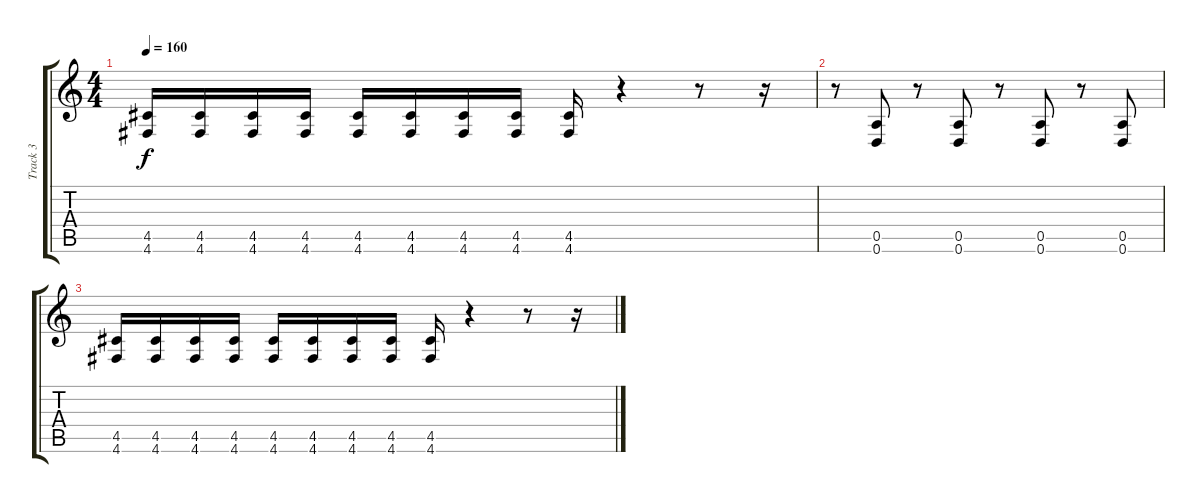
\track ("Track 3" "Track 3") {instrument distortionguitar}
\staff {score tabs}
\tuning (E4 B3 G3 D3 A2 D2) {hide}
\ts (4 4)
\tempo 160
\clef g2
\ks c
(4.5 4.6).16{dy f} (4.5 4.6).16 (4.5 4.6).16 (4.5 4.6).16 (4.5 4.6).16 (4.5 4.6).16 (4.5 4.6).16 (4.5 4.6).16 (4.5 4.6).16 r.4 r.8 r.16 |
r.8 (0.5 0.6).8 r.8 (0.5 0.6).8 r.8 (0.5 0.6).8 r.8 (0.5 0.6).8 |
(4.5 4.6).16 (4.5 4.6).16 (4.5 4.6).16 (4.5 4.6).16 (4.5 4.6).16 (4.5 4.6).16 (4.5 4.6).16 (4.5 4.6).16 (4.5 4.6).16 r.4 r.8 r.16
